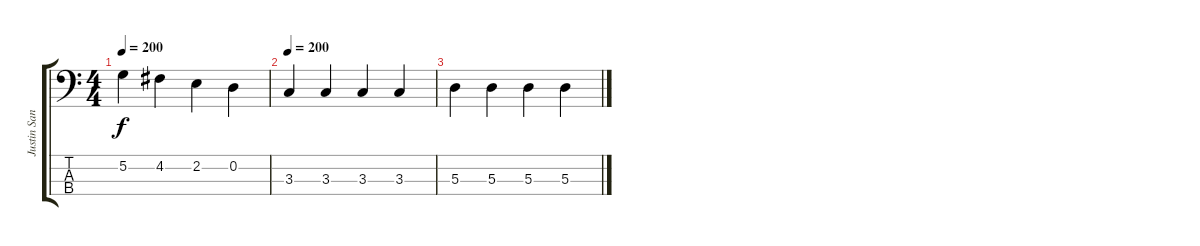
\track ("Justin Sane" "Justin San") {instrument electricbasspick}
\staff {score tabs}
\tuning (G2 D2 A1 D1) {hide}
\ts (4 4)
\tempo 200
\clef f4
\ks c
5.2.4{dy f} 4.2.4 2.2.4 0.2.4 |
\tempo 200
3.3.4 3.3.4 3.3.4 3.3.4 |
5.3.4 5.3.4 5.3.4 5.3.4
